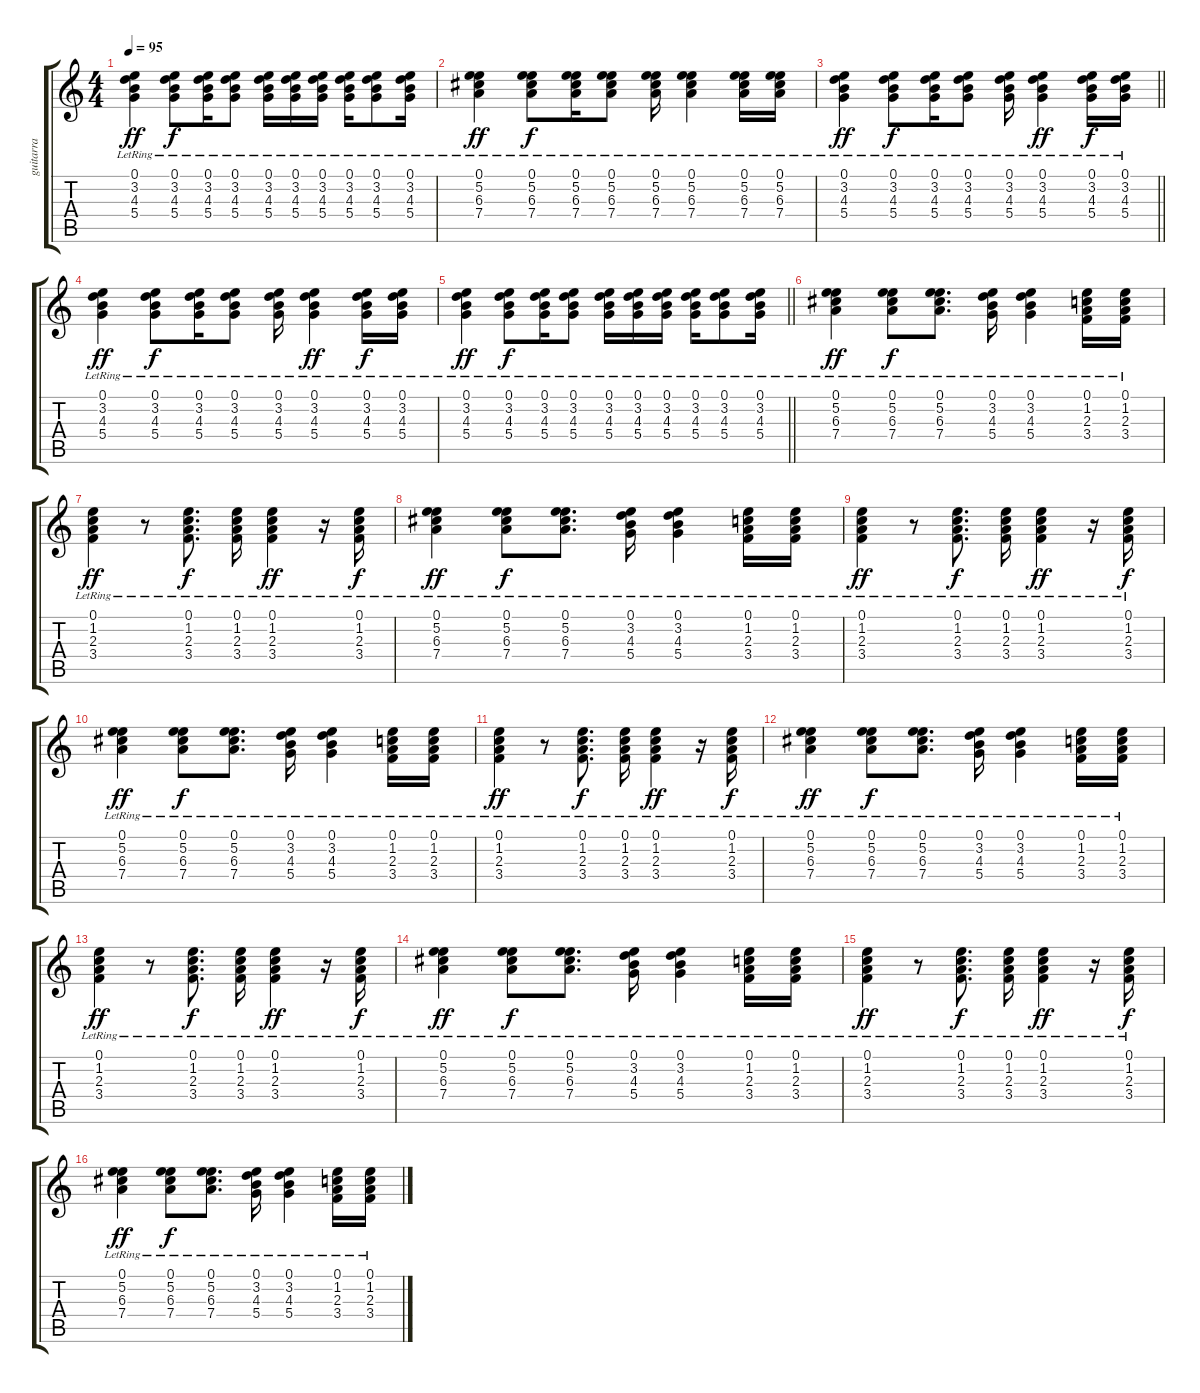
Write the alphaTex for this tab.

\track ("guitarra" "guitarra") {instrument electricguitarclean}
\staff {score tabs}
\tuning (E4 B3 G3 D3 A2 E2) {hide}
\ts (4 4)
\tempo 95
\clef g2
\ks c
(0.1{lr} 3.2{lr} 4.3{lr} 5.4{lr}).4{dy ff} (0.1{lr} 3.2{lr} 4.3{lr} 5.4{lr}).8{dy f} (0.1{lr} 3.2{lr} 4.3{lr} 5.4{lr}).16 (0.1{lr} 3.2{lr} 4.3{lr} 5.4{lr}).8 (0.1{lr} 3.2{lr} 4.3{lr} 5.4{lr}).16 (0.1{lr} 3.2{lr} 4.3{lr} 5.4{lr}).16 (0.1{lr} 3.2{lr} 4.3{lr} 5.4{lr}).16 (0.1{lr} 3.2{lr} 4.3{lr} 5.4{lr}).16 (0.1{lr} 3.2{lr} 4.3{lr} 5.4{lr}).8 (0.1{lr} 3.2{lr} 4.3{lr} 5.4{lr}).16 |
(0.1{lr} 5.2{lr} 6.3{lr} 7.4{lr}).4{dy ff} (0.1{lr} 5.2{lr} 6.3{lr} 7.4{lr}).8{dy f} (0.1{lr} 5.2{lr} 6.3{lr} 7.4{lr}).16 (0.1{lr} 5.2{lr} 6.3{lr} 7.4{lr}).8 (0.1{lr} 5.2{lr} 6.3{lr} 7.4{lr}).16 (0.1{lr} 5.2{lr} 6.3{lr} 7.4{lr}).4 (0.1{lr} 5.2{lr} 6.3{lr} 7.4{lr}).16 (0.1{lr} 5.2{lr} 6.3{lr} 7.4{lr}).16 |
\barLineRight lightlight
(0.1{lr} 3.2{lr} 4.3{lr} 5.4{lr}).4{dy ff} (0.1{lr} 3.2{lr} 4.3{lr} 5.4{lr}).8{dy f} (0.1{lr} 3.2{lr} 4.3{lr} 5.4{lr}).16 (0.1{lr} 3.2{lr} 4.3{lr} 5.4{lr}).8 (0.1{lr} 3.2{lr} 4.3{lr} 5.4{lr}).16 (0.1{lr} 3.2{lr} 4.3{lr} 5.4{lr}).4{dy ff} (0.1{lr} 3.2{lr} 4.3{lr} 5.4{lr}).16{dy f} (0.1{lr} 3.2{lr} 4.3{lr} 5.4{lr}).16 |
(0.1{lr} 3.2{lr} 4.3{lr} 5.4{lr}).4{dy ff} (0.1{lr} 3.2{lr} 4.3{lr} 5.4{lr}).8{dy f} (0.1{lr} 3.2{lr} 4.3{lr} 5.4{lr}).16 (0.1{lr} 3.2{lr} 4.3{lr} 5.4{lr}).8 (0.1{lr} 3.2{lr} 4.3{lr} 5.4{lr}).16 (0.1{lr} 3.2{lr} 4.3{lr} 5.4{lr}).4{dy ff} (0.1{lr} 3.2{lr} 4.3{lr} 5.4{lr}).16{dy f} (0.1{lr} 3.2{lr} 4.3{lr} 5.4{lr}).16 |
\barLineRight lightlight
(0.1{lr} 3.2{lr} 4.3{lr} 5.4{lr}).4{dy ff} (0.1{lr} 3.2{lr} 4.3{lr} 5.4{lr}).8{dy f} (0.1{lr} 3.2{lr} 4.3{lr} 5.4{lr}).16 (0.1{lr} 3.2{lr} 4.3{lr} 5.4{lr}).8 (0.1{lr} 3.2{lr} 4.3{lr} 5.4{lr}).16 (0.1{lr} 3.2{lr} 4.3{lr} 5.4{lr}).16 (0.1{lr} 3.2{lr} 4.3{lr} 5.4{lr}).16 (0.1{lr} 3.2{lr} 4.3{lr} 5.4{lr}).16 (0.1{lr} 3.2{lr} 4.3{lr} 5.4{lr}).8 (0.1{lr} 3.2{lr} 4.3{lr} 5.4{lr}).16 |
\section ("" "")
(0.1{lr} 5.2{lr} 6.3{lr} 7.4{lr}).4{dy ff} (0.1{lr} 5.2{lr} 6.3{lr} 7.4{lr}).8{dy f} (0.1{lr} 5.2{lr} 6.3{lr} 7.4{lr}).8{d} (0.1{lr} 3.2{lr} 4.3{lr} 5.4{lr}).16 (0.1{lr} 3.2{lr} 4.3{lr} 5.4{lr}).4 (0.1{lr} 1.2{lr} 2.3{lr} 3.4{lr}).16 (0.1{lr} 1.2{lr} 2.3{lr} 3.4{lr}).16 |
(0.1{lr} 1.2{lr} 2.3{lr} 3.4{lr}).4{dy ff} r.8 (0.1{lr} 1.2{lr} 2.3{lr} 3.4{lr}).8{d dy f} (0.1{lr} 1.2{lr} 2.3{lr} 3.4{lr}).16 (0.1{lr} 1.2{lr} 2.3{lr} 3.4{lr}).4{dy ff} r.16 (0.1{lr} 1.2{lr} 2.3{lr} 3.4{lr}).16{dy f} |
(0.1{lr} 5.2{lr} 6.3{lr} 7.4{lr}).4{dy ff} (0.1{lr} 5.2{lr} 6.3{lr} 7.4{lr}).8{dy f} (0.1{lr} 5.2{lr} 6.3{lr} 7.4{lr}).8{d} (0.1{lr} 3.2{lr} 4.3{lr} 5.4{lr}).16 (0.1{lr} 3.2{lr} 4.3{lr} 5.4{lr}).4 (0.1{lr} 1.2{lr} 2.3{lr} 3.4{lr}).16 (0.1{lr} 1.2{lr} 2.3{lr} 3.4{lr}).16 |
(0.1{lr} 1.2{lr} 2.3{lr} 3.4{lr}).4{dy ff} r.8 (0.1{lr} 1.2{lr} 2.3{lr} 3.4{lr}).8{d dy f} (0.1{lr} 1.2{lr} 2.3{lr} 3.4{lr}).16 (0.1{lr} 1.2{lr} 2.3{lr} 3.4{lr}).4{dy ff} r.16 (0.1{lr} 1.2{lr} 2.3{lr} 3.4{lr}).16{dy f} |
(0.1{lr} 5.2{lr} 6.3{lr} 7.4{lr}).4{dy ff} (0.1{lr} 5.2{lr} 6.3{lr} 7.4{lr}).8{dy f} (0.1{lr} 5.2{lr} 6.3{lr} 7.4{lr}).8{d} (0.1{lr} 3.2{lr} 4.3{lr} 5.4{lr}).16 (0.1{lr} 3.2{lr} 4.3{lr} 5.4{lr}).4 (0.1{lr} 1.2{lr} 2.3{lr} 3.4{lr}).16 (0.1{lr} 1.2{lr} 2.3{lr} 3.4{lr}).16 |
(0.1{lr} 1.2{lr} 2.3{lr} 3.4{lr}).4{dy ff} r.8 (0.1{lr} 1.2{lr} 2.3{lr} 3.4{lr}).8{d dy f} (0.1{lr} 1.2{lr} 2.3{lr} 3.4{lr}).16 (0.1{lr} 1.2{lr} 2.3{lr} 3.4{lr}).4{dy ff} r.16 (0.1{lr} 1.2{lr} 2.3{lr} 3.4{lr}).16{dy f} |
(0.1{lr} 5.2{lr} 6.3{lr} 7.4{lr}).4{dy ff} (0.1{lr} 5.2{lr} 6.3{lr} 7.4{lr}).8{dy f} (0.1{lr} 5.2{lr} 6.3{lr} 7.4{lr}).8{d} (0.1{lr} 3.2{lr} 4.3{lr} 5.4{lr}).16 (0.1{lr} 3.2{lr} 4.3{lr} 5.4{lr}).4 (0.1{lr} 1.2{lr} 2.3{lr} 3.4{lr}).16 (0.1{lr} 1.2{lr} 2.3{lr} 3.4{lr}).16 |
(0.1{lr} 1.2{lr} 2.3{lr} 3.4{lr}).4{dy ff} r.8 (0.1{lr} 1.2{lr} 2.3{lr} 3.4{lr}).8{d dy f} (0.1{lr} 1.2{lr} 2.3{lr} 3.4{lr}).16 (0.1{lr} 1.2{lr} 2.3{lr} 3.4{lr}).4{dy ff} r.16 (0.1{lr} 1.2{lr} 2.3{lr} 3.4{lr}).16{dy f} |
(0.1{lr} 5.2{lr} 6.3{lr} 7.4{lr}).4{dy ff} (0.1{lr} 5.2{lr} 6.3{lr} 7.4{lr}).8{dy f} (0.1{lr} 5.2{lr} 6.3{lr} 7.4{lr}).8{d} (0.1{lr} 3.2{lr} 4.3{lr} 5.4{lr}).16 (0.1{lr} 3.2{lr} 4.3{lr} 5.4{lr}).4 (0.1{lr} 1.2{lr} 2.3{lr} 3.4{lr}).16 (0.1{lr} 1.2{lr} 2.3{lr} 3.4{lr}).16 |
(0.1{lr} 1.2{lr} 2.3{lr} 3.4{lr}).4{dy ff} r.8 (0.1{lr} 1.2{lr} 2.3{lr} 3.4{lr}).8{d dy f} (0.1{lr} 1.2{lr} 2.3{lr} 3.4{lr}).16 (0.1{lr} 1.2{lr} 2.3{lr} 3.4{lr}).4{dy ff} r.16 (0.1{lr} 1.2{lr} 2.3{lr} 3.4{lr}).16{dy f} |
(0.1{lr} 5.2{lr} 6.3{lr} 7.4{lr}).4{dy ff} (0.1{lr} 5.2{lr} 6.3{lr} 7.4{lr}).8{dy f} (0.1{lr} 5.2{lr} 6.3{lr} 7.4{lr}).8{d} (0.1{lr} 3.2{lr} 4.3{lr} 5.4{lr}).16 (0.1{lr} 3.2{lr} 4.3{lr} 5.4{lr}).4 (0.1{lr} 1.2{lr} 2.3{lr} 3.4{lr}).16 (0.1{lr} 1.2{lr} 2.3{lr} 3.4{lr}).16
